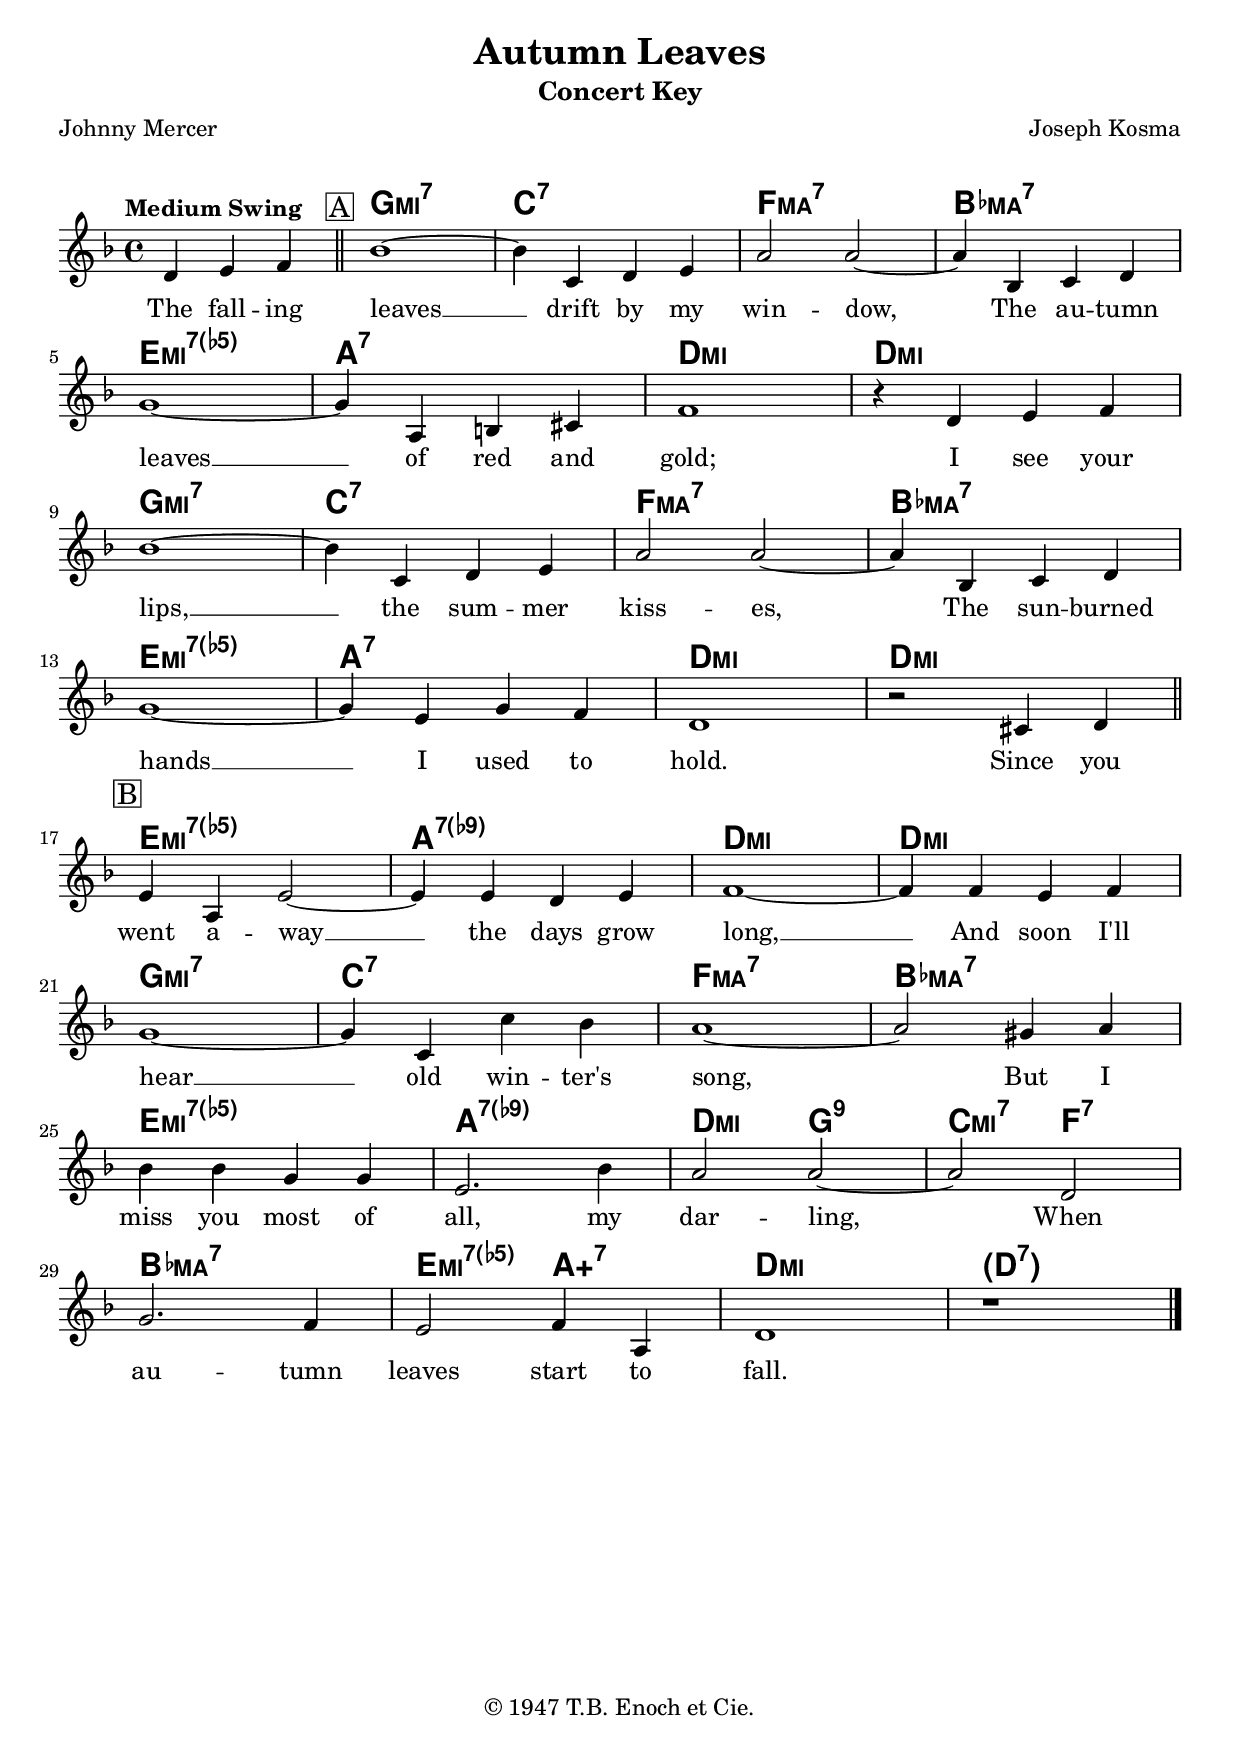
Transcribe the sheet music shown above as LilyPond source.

\version "2.24.0"

\include "english.ly"

instrument = "Concert Key"
whatKey = d
whatClef = "treble"

%% -*- Mode: LilyPond -*-

\include "lead-sheets.ily"

\header {
  title = "Autumn Leaves"
  subtitle = \instrument
  poet = "Johnny Mercer"
  composer = "Joseph Kosma"
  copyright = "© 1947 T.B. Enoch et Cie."
}

refrainLyrics = \lyricmode {
  The fall -- ing leaves __ drift by my win -- dow,
  The au -- tumn leaves __ of red and gold;
  I see your lips, __ the sum -- mer kiss -- es,
  The sun -- burned hands __ I used to hold.
  Since you went a -- way __ the days grow long, __
  And soon I'll hear __ old win -- ter's song,
  But I miss you most of all, my dar -- ling,
  When au -- tumn leaves start to fall.
}

refrainChords = \chordmode {
  s2.
  
  c1:m7 f1:7 bf1:maj7 ef1:maj7
  a1:m7.5- d1:7 g1:m g1:m

  c1:m7 f1:7 bf1:maj7 ef1:maj7
  a1:m7.5- d1:7 g1:m g1:m
  
  a1:m7.5- d1:7.9- g1:m g1:m
  c1:m7 f1:7 bf1:maj7 ef1:maj7

  a1:m7.5- d1:7.9- g2:m c2:9 f2:m7 bf2:7
  ef1:maj7 a2:m7.5- d2:7.5+ g1:m
  \chordInsideParens{ g1:7 }
}

refrainKey = g

refrainMelody = \relative f' {
  \time 4/4
  \key \refrainKey \minor
  \clef \whatClef
  \tempo "Medium Swing"
  
  \partial 2. g4 a4 bf4 |
  \bar "||"

  \mark \markup{ \box "A" }
  
  ef1~ | ef4 f,4 g4 a4 | d2 d2~ | d4 ef,4 f4 g4 |
  \break
  c1~ | c4 d,4 e4 fs4 | bf1 | r4 g4 a4 bf4 |
  \break
  ef1~ | ef4 f,4 g4 a4 | d2 d2~ | d4 ef,4 f4 g4 |
  \break
  c1~ | c4 a4 c4 bf4 | g1 | r2 fs4 g4 |
  
  \bar "||"
  \break

  \mark \markup{ \box "B" }
  
  a4 d,4 a'2~ | a4 a4 g4 a4 | bf1~ | bf4 bf4 a4 bf4 |
  \break
  c1~ | c4 f,4 f'4 ef4 | d1~ | d2 cs4 d4 |
  \break
  ef4 ef4 c4 c4 | a2. ef'4 | d2 d2~ | d2 g,2 |
  \break
  c2. bf4 | a2 bf4 d,4 | g1 | r1 |

  \bar "|."
}

\include "paper.ily"

\markup {
  % Leave a gap after the header
  \vspace #1
}

\include "refrain.ily"

